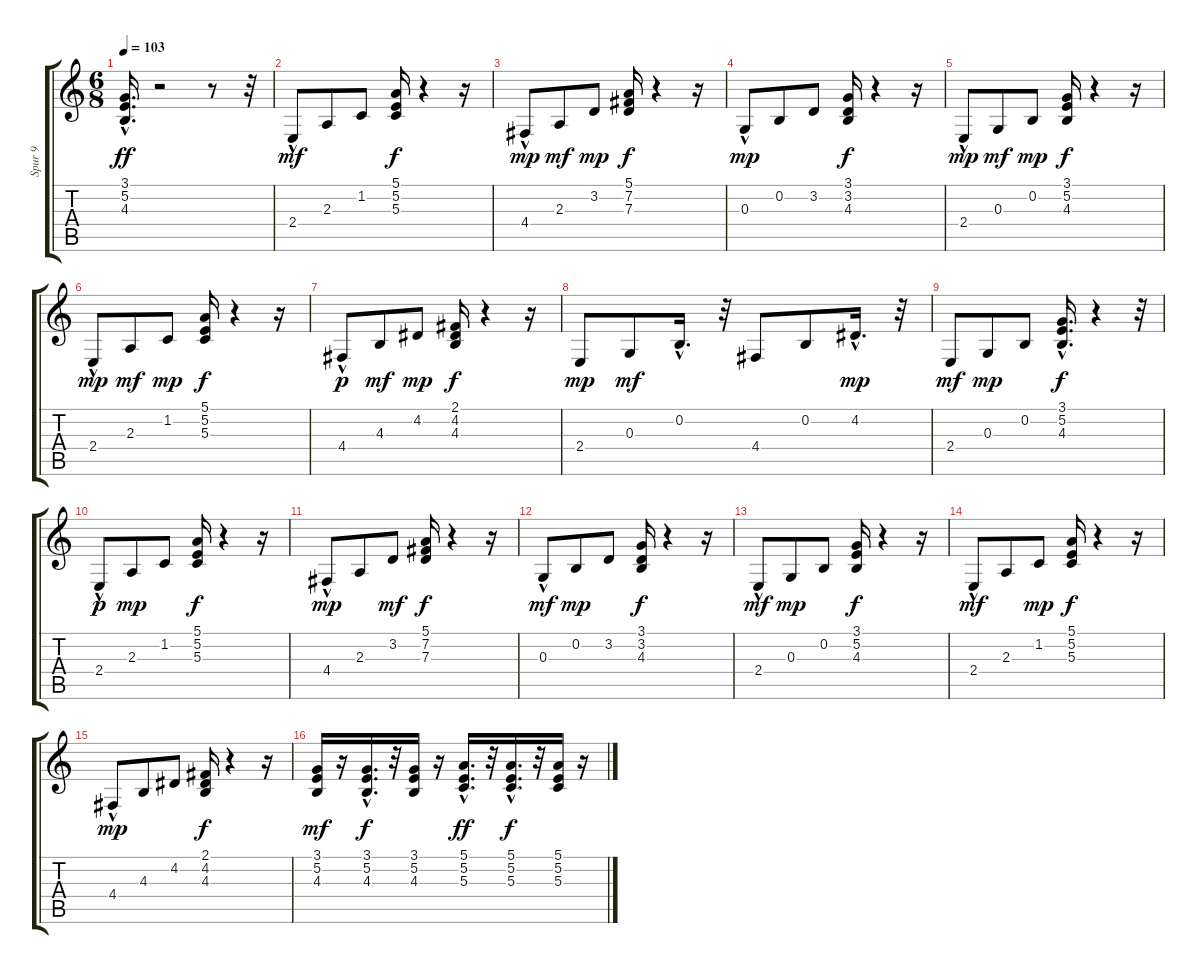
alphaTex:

\track ("Spur 9" "Spur 9") {instrument acousticgrandpiano}
\staff {score tabs}
\tuning (E4 B3 G3 D3 A2 E2) {hide}
\ts (6 8)
\tempo 103
\clef g2
\ks c
(3.1{hac} 5.2{hac} 4.3{hac}).16{d dy ff volume 11} r.2 r.8 r.32 |
2.4{hac}.8{dy mf} 2.3.8 1.2.8 (5.1 5.2 5.3).16{dy f} r.4 r.16 |
4.4{hac}.8{dy mp} 2.3.8{dy mf} 3.2.8{dy mp} (5.1 7.2 7.3).16{dy f} r.4 r.16 |
0.3{hac}.8{dy mp} 0.2.8 3.2.8 (3.1 3.2 4.3).16{dy f} r.4 r.16 |
2.4{hac}.8{dy mp} 0.3.8{dy mf} 0.2.8{dy mp} (3.1 5.2 4.3).16{dy f} r.4 r.16 |
2.4{hac}.8{dy mp} 2.3.8{dy mf} 1.2.8{dy mp} (5.1 5.2 5.3).16{dy f} r.4 r.16 |
4.4{hac}.8{dy p} 4.3.8{dy mf} 4.2.8{dy mp} (2.1 4.2 4.3).16{dy f} r.4 r.16 |
2.4.8{dy mp} 0.3.8{dy mf} 0.2{hac}.16{d} r.32 4.4.8 0.2.8 4.2{hac}.16{d dy mp} r.32 |
2.4.8{dy mf} 0.3.8{dy mp} 0.2.8 (3.1 5.2{hac} 4.3).16{d dy f} r.4 r.32 |
2.4{hac}.8{dy p} 2.3.8{dy mp} 1.2.8 (5.1 5.2 5.3).16{dy f} r.4 r.16 |
4.4{hac}.8{dy mp} 2.3.8 3.2.8{dy mf} (5.1 7.2 7.3).16{dy f} r.4 r.16 |
0.3{hac}.8{dy mf} 0.2.8{dy mp} 3.2.8 (3.1 3.2 4.3).16{dy f} r.4 r.16 |
2.4{hac}.8{dy mf} 0.3.8{dy mp} 0.2.8 (3.1 5.2 4.3).16{dy f} r.4 r.16 |
2.4{hac}.8{dy mf} 2.3.8 1.2.8{dy mp} (5.1 5.2 5.3).16{dy f} r.4 r.16 |
4.4{hac}.8{dy mp} 4.3.8 4.2.8 (2.1 4.2 4.3).16{dy f} r.4 r.16 |
(3.1 5.2 4.3).16{dy mf} r.16 (3.1 5.2{hac} 4.3).16{d dy f} r.32 (3.1 5.2 4.3).16 r.16 (5.1{hac} 5.2{hac} 5.3{hac}).16{d dy ff} r.32 (5.1 5.2{hac} 5.3).16{d dy f} r.32 (5.1 5.2 5.3).16 r.16
